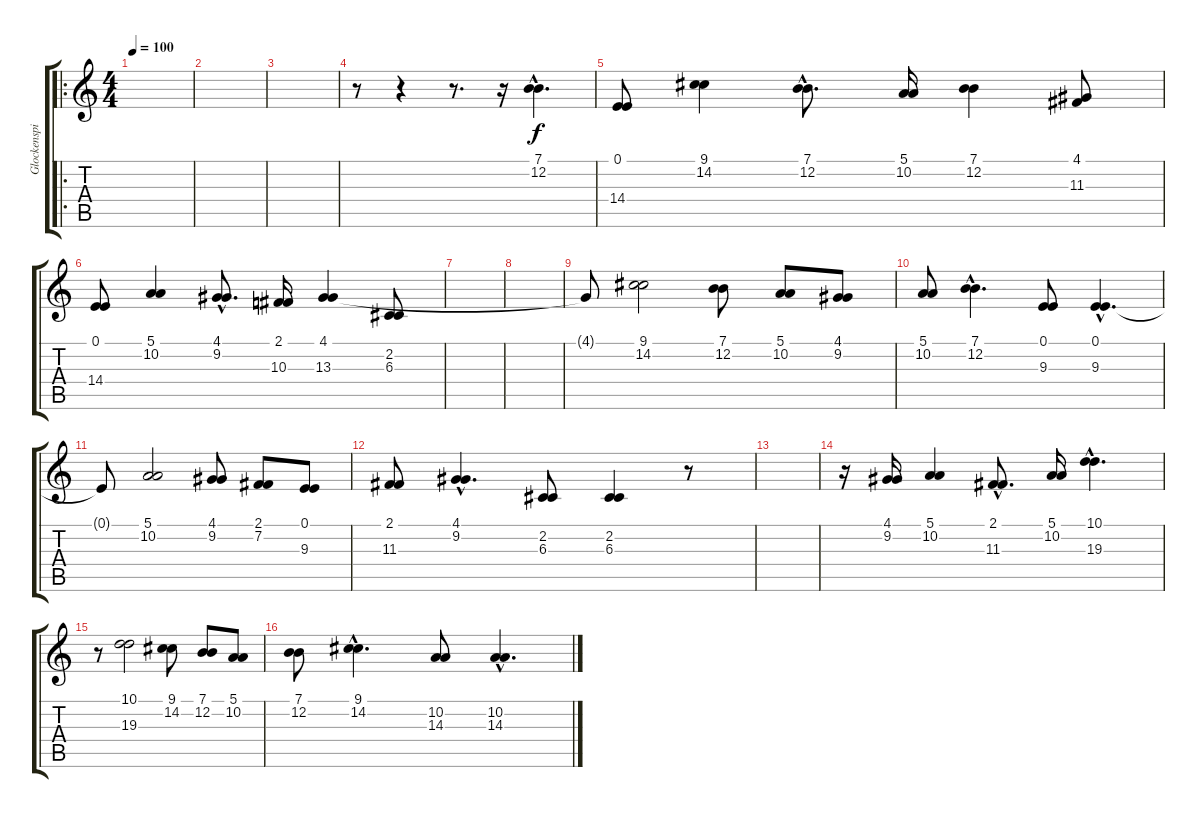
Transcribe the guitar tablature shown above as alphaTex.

\track ("Glockenspiel" "Glockenspi") {instrument glockenspiel}
\staff {score tabs}
\tuning (E4 B3 G3 D3 A2 E2) {hide}
\ro
\ts (4 4)
\tempo 100
\clef g2
\ks c
|
|
|
r.8 r.4 r.8{d} r.16 (7.1{hac} 12.2{hac}).4{d} |
(0.1 14.4).8 (9.1 14.2).4 (7.1{hac} 12.2{hac}).8{d} (5.1 10.2).16 (7.1 12.2).4 (4.1 11.3).8 |
(0.1 14.4).8 (5.1 10.2).4 (4.1{hac} 9.2{hac}).8{d} (2.1 10.3).16 (4.1 13.3).4 (2.2 6.3).8 |
|
|
4.1{t}.8 (9.1 14.2).2 (7.1 12.2).8 (5.1 10.2).8 (4.1 9.2).8 |
(5.1 10.2).8 (7.1{hac} 12.2{hac}).4{d} (0.1 9.3).8 (0.1{hac} 9.3{hac}).4{d} |
0.1{t}.8 (5.1 10.2).2 (4.1 9.2).8 (2.1 7.2).8 (0.1 9.3).8 |
(2.1 11.3).8 (4.1{hac} 9.2{hac}).4{d} (2.2 6.3).8 (2.2 6.3).4 r.8 |
|
r.16 (4.1 9.2).16 (5.1 10.2).4 (2.1{hac} 11.3{hac}).8{d} (5.1 10.2).16 (10.1{hac} 19.3{hac}).4{d} |
r.8 (10.1 19.3).2 (9.1 14.2).8 (7.1 12.2).8 (5.1 10.2).8 |
(7.1 12.2).8 (9.1{hac} 14.2{hac}).4{d} (10.2 14.3).8 (10.2{hac} 14.3{hac}).4{d}
